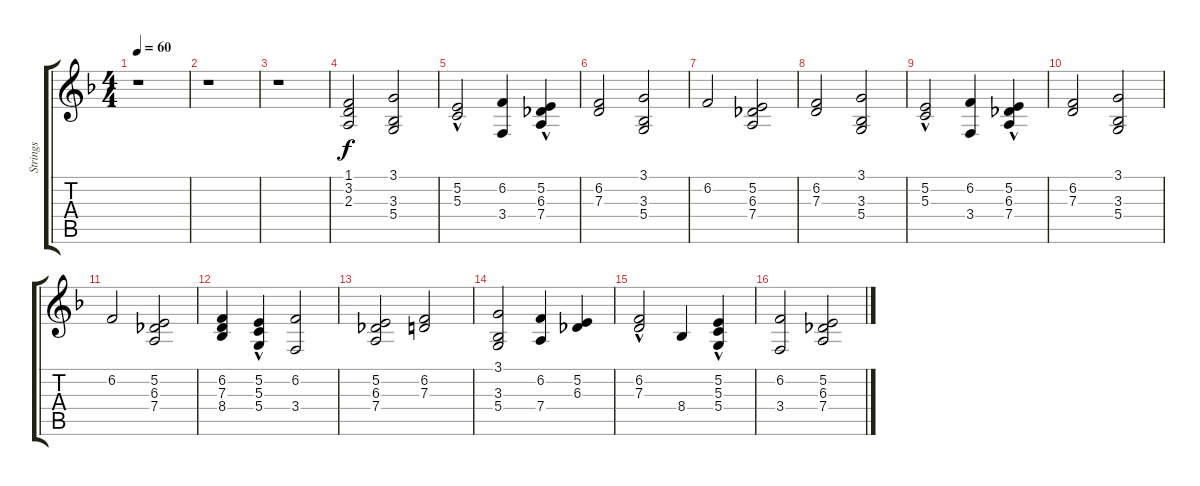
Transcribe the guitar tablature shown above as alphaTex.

\track ("Strings" "Strings") {instrument stringensemble2}
\staff {score tabs}
\tuning (E4 B3 G3 D3 A2 E2) {hide}
\ts (4 4)
\tempo 60
\clef g2
\ks dminor
r.1{dy f} |
r.1 |
r.1 |
(1.1 3.2 2.3).2 (3.1 3.3 5.4).2 |
(5.2 5.3{hac}).2 (6.2 3.4).4 (5.2 6.3 7.4{hac}).4 |
(6.2 7.3).2 (3.1 3.3 5.4).2 |
6.2.2 (5.2 6.3 7.4).2 |
(6.2 7.3).2 (3.1 3.3 5.4).2 |
(5.2 5.3{hac}).2 (6.2 3.4).4 (5.2 6.3 7.4{hac}).4 |
(6.2 7.3).2 (3.1 3.3 5.4).2 |
6.2.2 (5.2 6.3 7.4).2 |
(6.2 7.3 8.4).4 (5.2 5.3{hac} 5.4).4 (6.2 3.4).2 |
(5.2 6.3 7.4).2 (6.2 7.3).2 |
(3.1 3.3 5.4).2 (6.2 7.4).4 (5.2 6.3).4 |
(6.2{hac} 7.3{hac}).2 8.4.4 (5.2 5.3{hac} 5.4).4 |
(6.2 3.4).2 (5.2 6.3 7.4).2
